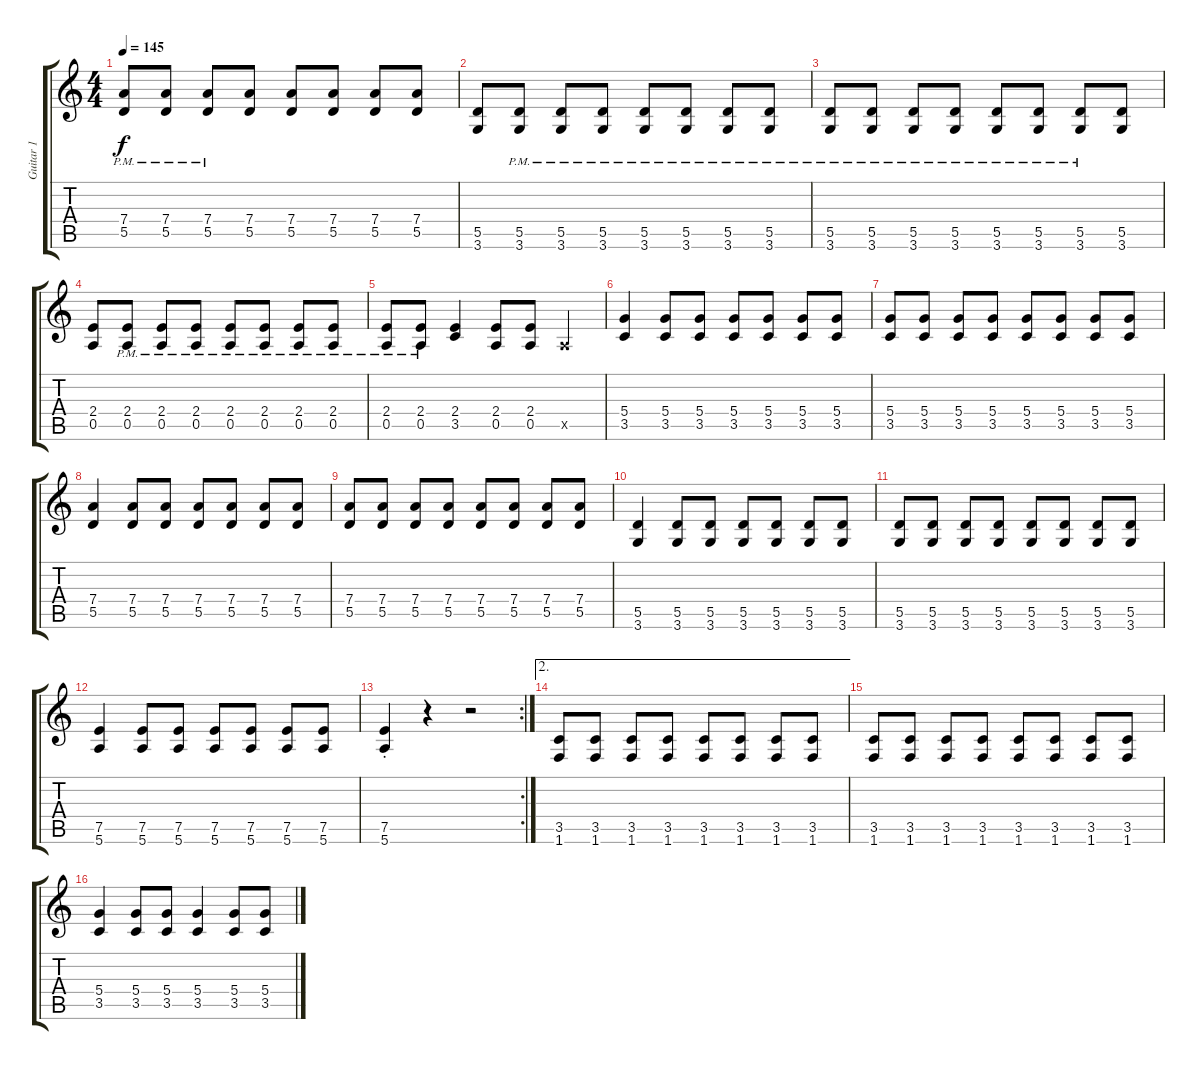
\track ("Guitar 1" "Guitar 1") {instrument distortionguitar}
\staff {score tabs}
\tuning (E4 B3 G3 D3 A2 E2) {hide}
\ts (4 4)
\tempo 145
\clef g2
\ks c
(7.4{pm} 5.5{pm}).8{dy f} (7.4{pm} 5.5{pm}).8 (7.4{pm} 5.5{pm}).8 (7.4 5.5).8 (7.4 5.5).8 (7.4 5.5).8 (7.4 5.5).8 (7.4 5.5).8 |
(5.5 3.6).8 (5.5{pm} 3.6{pm}).8 (5.5{pm} 3.6{pm}).8 (5.5{pm} 3.6{pm}).8 (5.5{pm} 3.6{pm}).8 (5.5{pm} 3.6{pm}).8 (5.5{pm} 3.6{pm}).8 (5.5{pm} 3.6{pm}).8 |
(5.5{pm} 3.6{pm}).8 (5.5{pm} 3.6{pm}).8 (5.5{pm} 3.6{pm}).8 (5.5{pm} 3.6{pm}).8 (5.5{pm} 3.6{pm}).8 (5.5{pm} 3.6{pm}).8 (5.5{pm} 3.6{pm}).8 (5.5 3.6).8 |
(2.4 0.5).8 (2.4{pm} 0.5{pm}).8 (2.4{pm} 0.5{pm}).8 (2.4{pm} 0.5{pm}).8 (2.4{pm} 0.5{pm}).8 (2.4{pm} 0.5{pm}).8 (2.4{pm} 0.5{pm}).8 (2.4{pm} 0.5{pm}).8 |
(2.4{pm} 0.5{pm}).8 (2.4{pm} 0.5{pm}).8 (2.4 3.5).4 (2.4 0.5).8 (2.4 0.5).8 0.5{x}.4 |
(5.4 3.5).4 (5.4 3.5).8 (5.4 3.5).8 (5.4 3.5).8 (5.4 3.5).8 (5.4 3.5).8 (5.4 3.5).8 |
(5.4 3.5).8 (5.4 3.5).8 (5.4 3.5).8 (5.4 3.5).8 (5.4 3.5).8 (5.4 3.5).8 (5.4 3.5).8 (5.4 3.5).8 |
(7.4 5.5).4 (7.4 5.5).8 (7.4 5.5).8 (7.4 5.5).8 (7.4 5.5).8 (7.4 5.5).8 (7.4 5.5).8 |
(7.4 5.5).8 (7.4 5.5).8 (7.4 5.5).8 (7.4 5.5).8 (7.4 5.5).8 (7.4 5.5).8 (7.4 5.5).8 (7.4 5.5).8 |
(5.5 3.6).4 (5.5 3.6).8 (5.5 3.6).8 (5.5 3.6).8 (5.5 3.6).8 (5.5 3.6).8 (5.5 3.6).8 |
(5.5 3.6).8 (5.5 3.6).8 (5.5 3.6).8 (5.5 3.6).8 (5.5 3.6).8 (5.5 3.6).8 (5.5 3.6).8 (5.5 3.6).8 |
(7.5 5.6).4 (7.5 5.6).8 (7.5 5.6).8 (7.5 5.6).8 (7.5 5.6).8 (7.5 5.6).8 (7.5 5.6).8 |
\rc 2
(7.5{st} 5.6{st}).4 r.4 r.2 |
\ae 2
(3.5 1.6).8 (3.5 1.6).8 (3.5 1.6).8 (3.5 1.6).8 (3.5 1.6).8 (3.5 1.6).8 (3.5 1.6).8 (3.5 1.6).8 |
(3.5 1.6).8 (3.5 1.6).8 (3.5 1.6).8 (3.5 1.6).8 (3.5 1.6).8 (3.5 1.6).8 (3.5 1.6).8 (3.5 1.6).8 |
(5.4 3.5).4 (5.4 3.5).8 (5.4 3.5).8 (5.4 3.5).4 (5.4 3.5).8 (5.4 3.5).8
